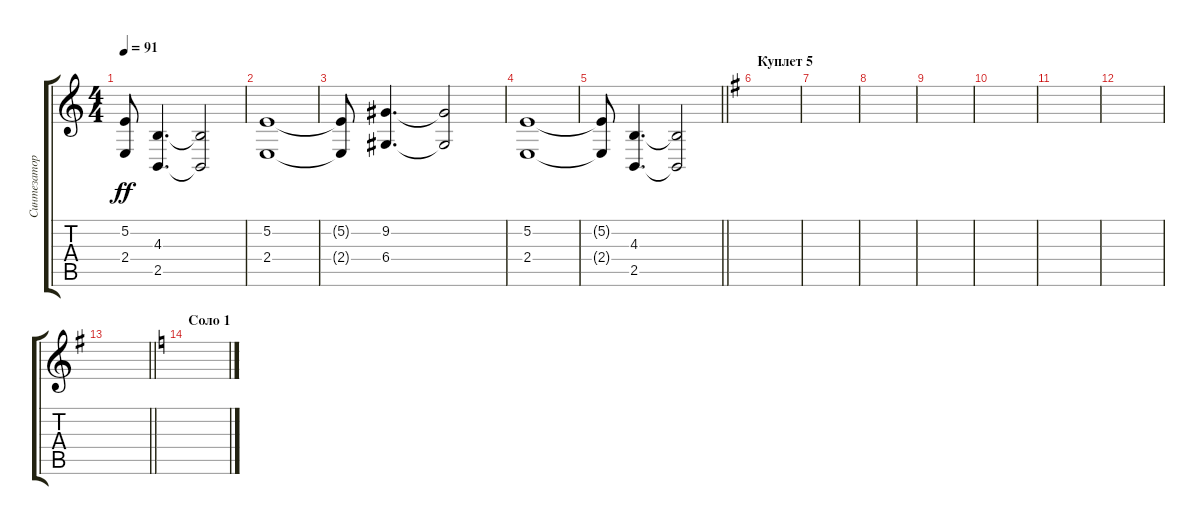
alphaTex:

\track ("Синтезатор" "Синтезатор") {instrument synthstrings2}
\staff {score tabs}
\tuning (E4 B3 G3 D3 A2 E2) {hide}
\ts (4 4)
\tempo 91
\clef g2
\ks c
(5.2{t} 2.4{t}).8{dy ff} (4.3 2.5).4{d} (4.3{t} 2.5{t}).2 |
(5.2 2.4).1 |
(5.2{t} 2.4{t}).8 (9.2 6.4).4{d} (9.2{t} 6.4{t}).2 |
(5.2 2.4).1 |
\barLineRight lightlight
(5.2{t} 2.4{t}).8 (4.3 2.5).4{d} (4.3{t} 2.5{t}).2 |
\section ("" "Куплет 5")
\ks eminor
|
|
|
|
|
|
|
\barLineRight lightlight
|
\section ("" "Соло 1")
\ks aminor
